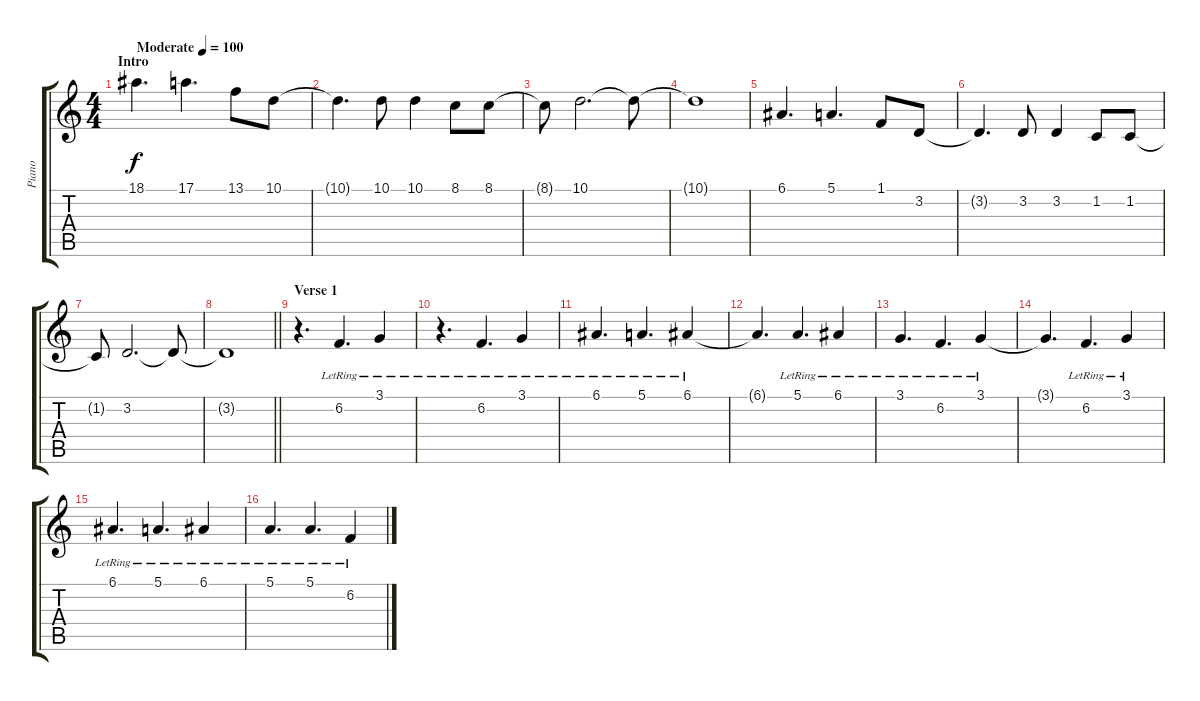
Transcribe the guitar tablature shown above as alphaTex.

\track ("Piano" "Piano") {instrument acousticgrandpiano}
\staff {score tabs}
\tuning (E4 B3 G3 D3 A2 E2) {hide}
\ts (4 4)
\section ("" "Intro")
\tempo (100 "Moderate")
\clef g2
\ks c
18.1.4{d dy f instrument acousticgrandpiano} 17.1.4{d} 13.1.8 10.1.8 |
10.1{t}.4{d} 10.1.8 10.1.4 8.1.8 8.1.8 |
8.1{t}.8 10.1.2{d} 10.1{t}.8 |
10.1{t}.1 |
6.1.4{d} 5.1.4{d} 1.1.8 3.2.8 |
3.2{t}.4{d} 3.2.8 3.2.4 1.2.8 1.2.8 |
1.2{t}.8 3.2.2{d} 3.2{t}.8 |
\barLineRight lightlight
3.2{t}.1 |
\section ("" "Verse 1")
r.4{d} 6.2{lr}.4{d} 3.1{lr}.4 |
r.4{d} 6.2{lr}.4{d} 3.1{lr}.4 |
6.1{lr}.4{d} 5.1{lr}.4{d} 6.1{lr}.4 |
6.1{t}.4{d} 5.1{lr}.4{d} 6.1{lr}.4 |
3.1{lr}.4{d} 6.2{lr}.4{d} 3.1{lr}.4 |
3.1{t}.4{d} 6.2{lr}.4{d} 3.1{lr}.4 |
6.1{lr}.4{d} 5.1{lr}.4{d} 6.1{lr}.4 |
5.1{lr}.4{d} 5.1{lr}.4{d} 6.2{lr}.4
